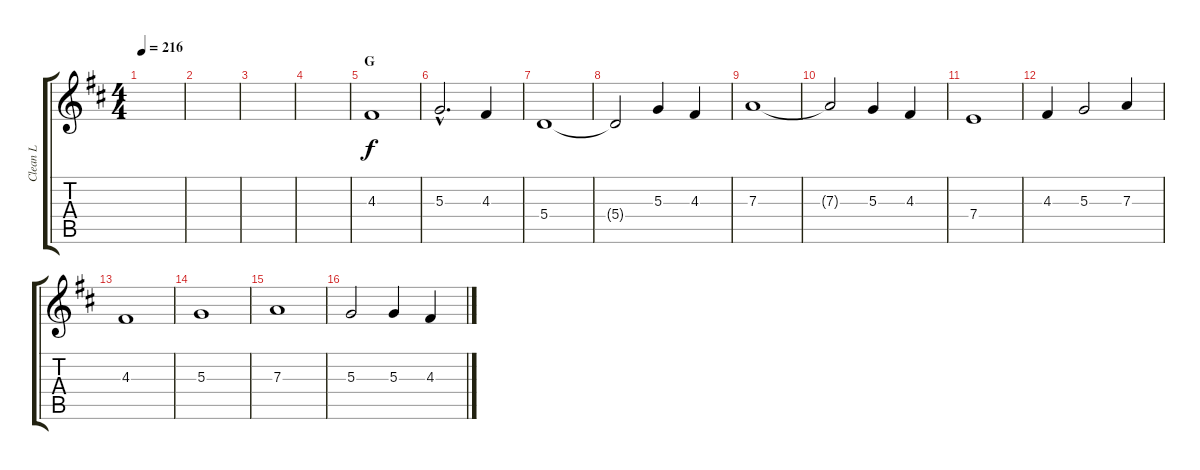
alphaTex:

\track ("Clean L" "Clean L") {instrument electricguitarjazz}
\staff {score tabs}
\tuning (B3 Gb3 D3 A2 E2 B1) {hide}
\ts (4 4)
\section ("" "")
\tempo 216
\clef g2
\ks d
|
|
|
|
\section ("" "G")
4.3.1 |
5.3{hac}.2{d} 4.3.4 |
5.4.1 |
5.4{t}.2 5.3.4 4.3.4 |
7.3.1 |
7.3{t}.2 5.3.4 4.3.4 |
7.4.1 |
4.3.4 5.3.2 7.3.4 |
4.3.1 |
5.3.1 |
7.3.1 |
5.3.2 5.3.4 4.3.4
